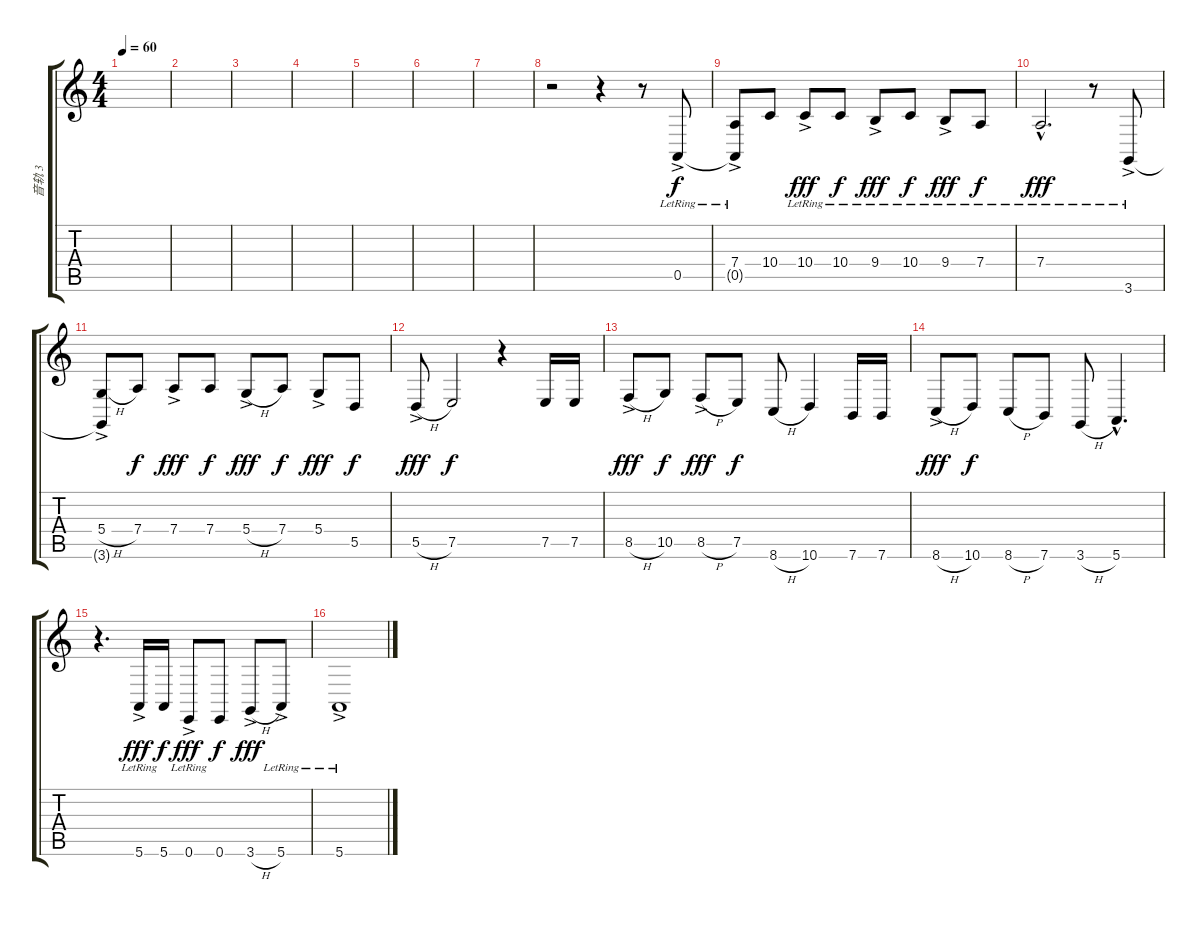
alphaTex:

\track ("音轨 3" "音轨 3") {instrument synthstrings2}
\staff {score tabs}
\tuning (E4 B3 G3 D3 A2 E2) {hide}
\ts (4 4)
\tempo 60
\clef g2
\ks c
|
|
|
|
|
|
|
r.2 r.4 r.8 0.5{ac lr}.8 |
(7.4{ac lr} 0.5{t}).8 10.4.8{dy f volume 13} 10.4{ac lr}.8{dy fff} 10.4{lr}.8{dy f volume 14} 9.4{ac lr}.8{dy fff} 10.4{lr}.8{dy f volume 13} 9.4{ac lr}.8{dy fff} 7.4{lr}.8{dy f volume 13} |
7.4{hac lr}.2{d dy fff} r.8 3.6{ac lr}.8 |
(5.4{h ac} 3.6{t}).8 7.4.8{dy f volume 13} 7.4{ac}.8{dy fff} 7.4.8{dy f} 5.4{h ac}.8{dy fff} 7.4.8{dy f volume 13} 5.4{ac}.8{dy fff} 5.5.8{dy f volume 13 balance 8} |
5.5{h ac}.8{dy fff} 7.5.2{dy f volume 13} r.4 7.5.16 7.5.16 |
8.5{h ac}.8{dy fff} 10.5.8{dy f volume 13} 8.5{h ac}.8{dy fff} 7.5.8{dy f volume 13 balance 8} 8.6{h}.8 10.6.4{volume 14} 7.6.16 7.6.16 |
8.6{h ac}.8{dy fff} 10.6.8{dy f volume 13} 8.6{h}.8 7.6.8{volume 13} 3.6{h}.8 5.6{hac}.4{d} |
r.4{d} 5.6{ac lr}.16{dy fff} 5.6.16{dy f} 0.6{ac lr}.8{dy fff} 0.6.8{dy f} 3.6{h ac}.8{dy fff} 5.6{ac lr}.8 |
5.6{ac lr}.1
